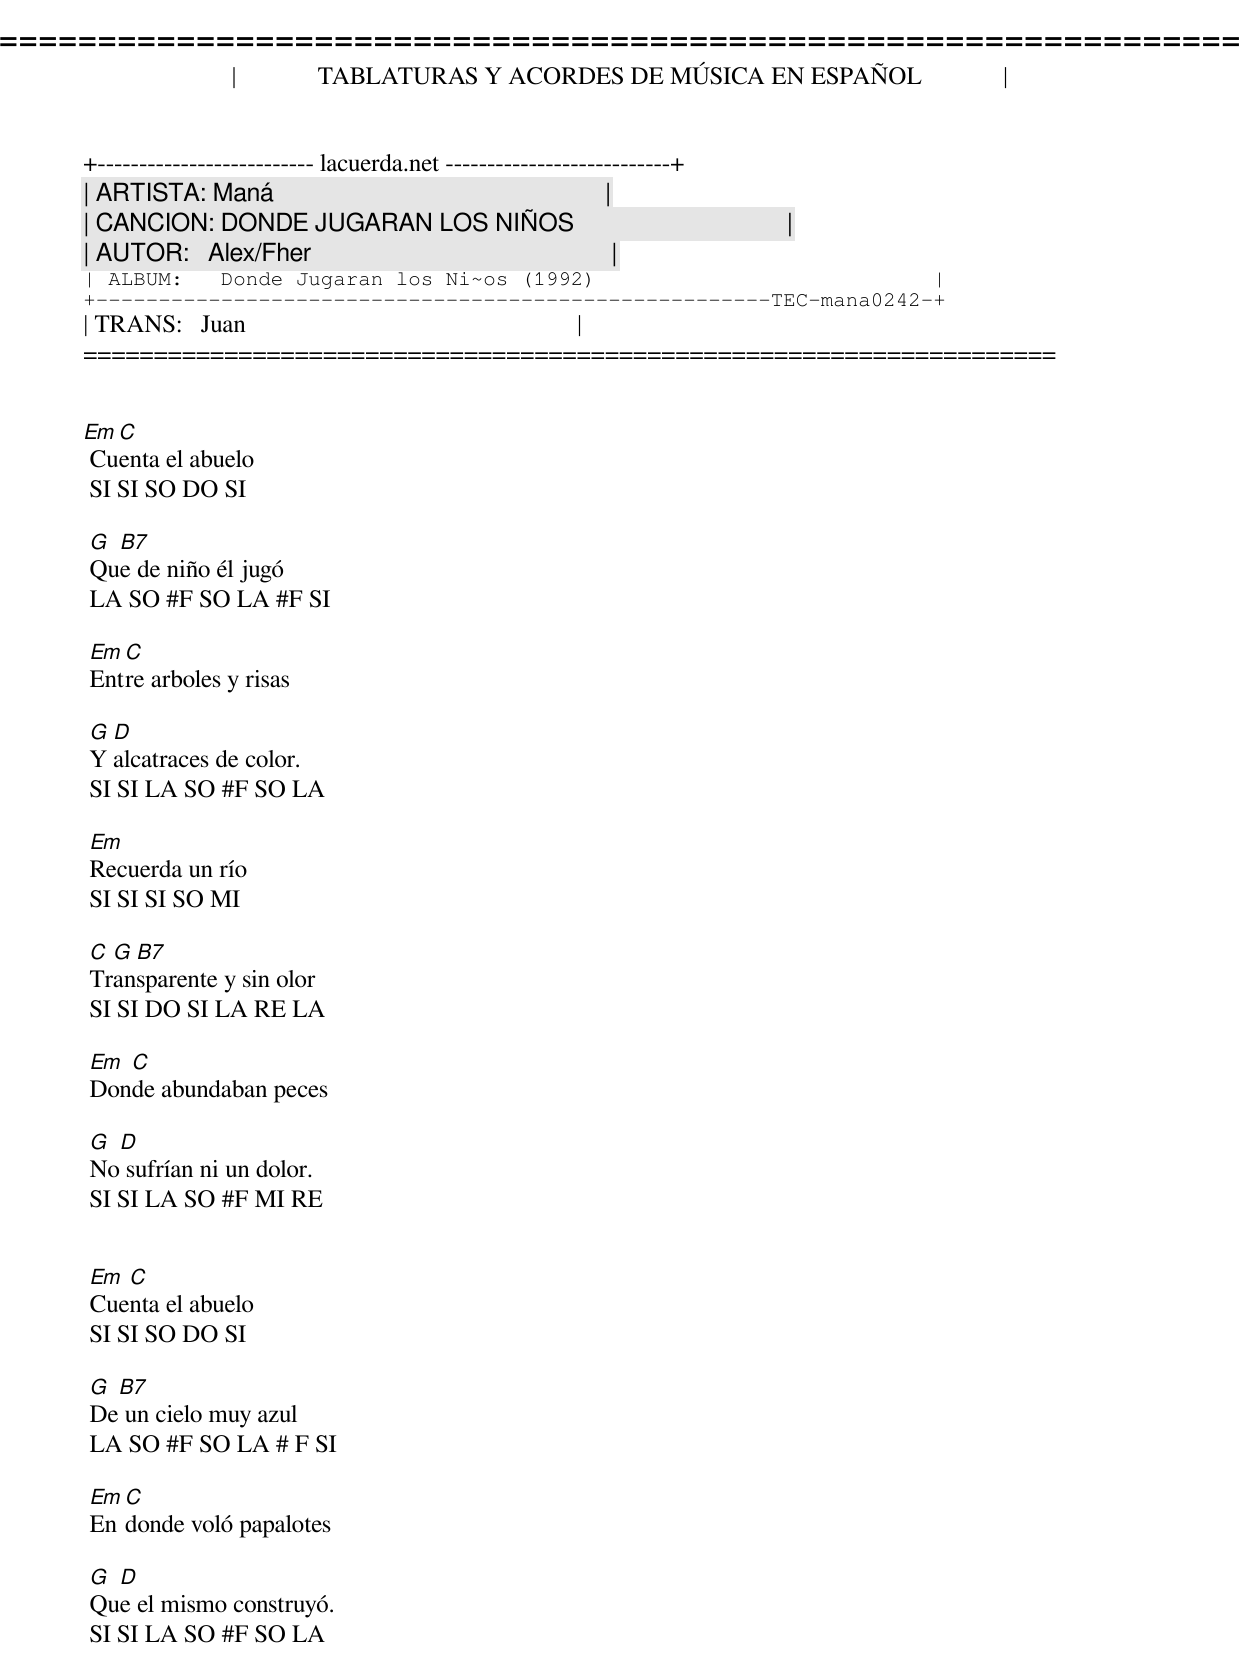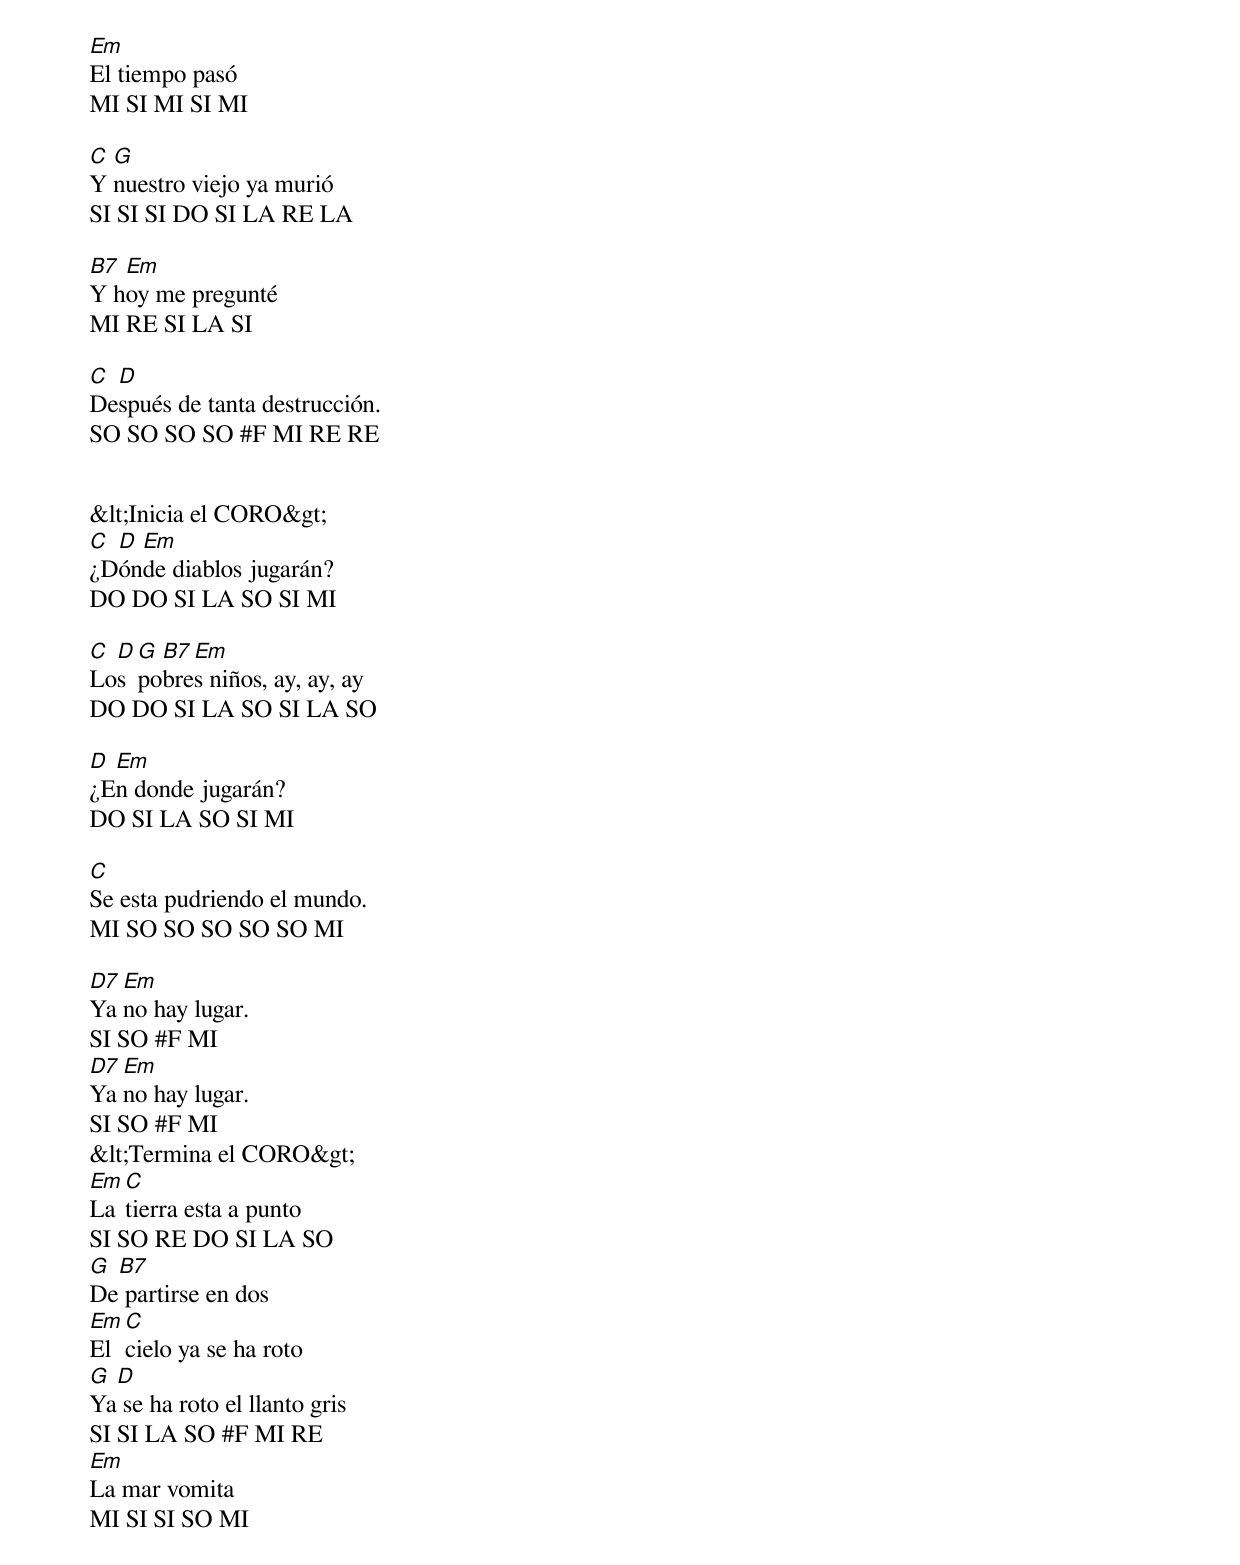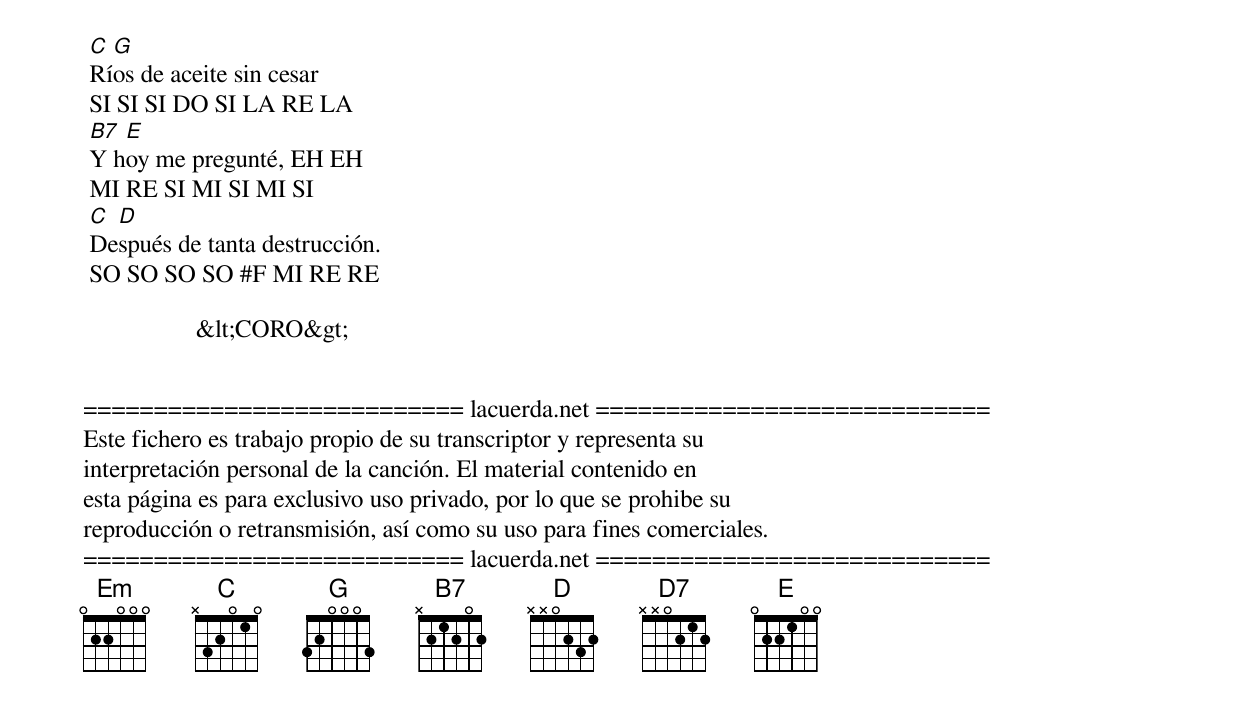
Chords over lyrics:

=====================================================================
|             TABLATURAS Y ACORDES DE MÚSICA EN ESPAÑOL             |
+-------------------------- lacuerda.net ---------------------------+
| ARTISTA: Maná                                                     |
| CANCION: DONDE JUGARAN LOS NIÑOS                                  |
| AUTOR:   Alex/Fher                                                |
| ALBUM:   Donde Jugaran los Ni~os (1992)                           |
+------------------------------------------------------TEC-mana0242-+
| TRANS:   Juan                                                     |
=====================================================================


Em C
 Cuenta el abuelo
 SI SI SO DO SI

 G B7
 Que de niño él jugó
 LA SO #F SO LA #F SI

 Em C
 Entre arboles y risas

 G D
 Y alcatraces de color.
 SI SI LA SO #F SO LA

 Em
 Recuerda un río
 SI SI SI SO MI

 C G B7
 Transparente y sin olor
 SI SI DO SI LA RE LA

 Em C
 Donde abundaban peces

 G D
 No sufrían ni un dolor.
 SI SI LA SO #F MI RE


 Em C
 Cuenta el abuelo
 SI SI SO DO SI

 G B7
 De un cielo muy azul
 LA SO #F SO LA # F SI

 Em C
 En donde voló papalotes

 G D
 Que el mismo construyó.
 SI SI LA SO #F SO LA

 Em
 El tiempo pasó
 MI SI MI SI MI

 C G
 Y nuestro viejo ya murió
 SI SI SI DO SI LA RE LA

 B7 Em
 Y hoy me pregunté
 MI RE SI LA SI

 C D
 Después de tanta destrucción.
 SO SO SO SO #F MI RE RE


 &lt;Inicia el CORO&gt;
 C D Em
 ¿Dónde diablos jugarán?
 DO DO SI LA SO SI MI

 C D G B7 Em
 Los pobres niños, ay, ay, ay
 DO DO SI LA SO SI LA SO

 D Em
 ¿En donde jugarán?
 DO SI LA SO SI MI

 C
 Se esta pudriendo el mundo.
 MI SO SO SO SO SO MI

 D7 Em
 Ya no hay lugar.
 SI SO #F MI
 D7 Em
 Ya no hay lugar.
 SI SO #F MI
 &lt;Termina el CORO&gt;
 Em C
 La tierra esta a punto
 SI SO RE DO SI LA SO
 G B7
 De partirse en dos
 Em C
 El cielo ya se ha roto
 G D
 Ya se ha roto el llanto gris
 SI SI LA SO #F MI RE
 Em
 La mar vomita
 MI SI SI SO MI
 C G
 Ríos de aceite sin cesar
 SI SI SI DO SI LA RE LA
 B7 E
 Y hoy me pregunté, EH EH
 MI RE SI MI SI MI SI
 C D
 Después de tanta destrucción.
 SO SO SO SO #F MI RE RE

                  &lt;CORO&gt;


=========================== lacuerda.net ============================
Este fichero es trabajo propio de su transcriptor y representa su
interpretación personal de la canción. El material contenido en
esta página es para exclusivo uso privado, por lo que se prohibe su
reproducción o retransmisión, así como su uso para fines comerciales.
=========================== lacuerda.net ============================
